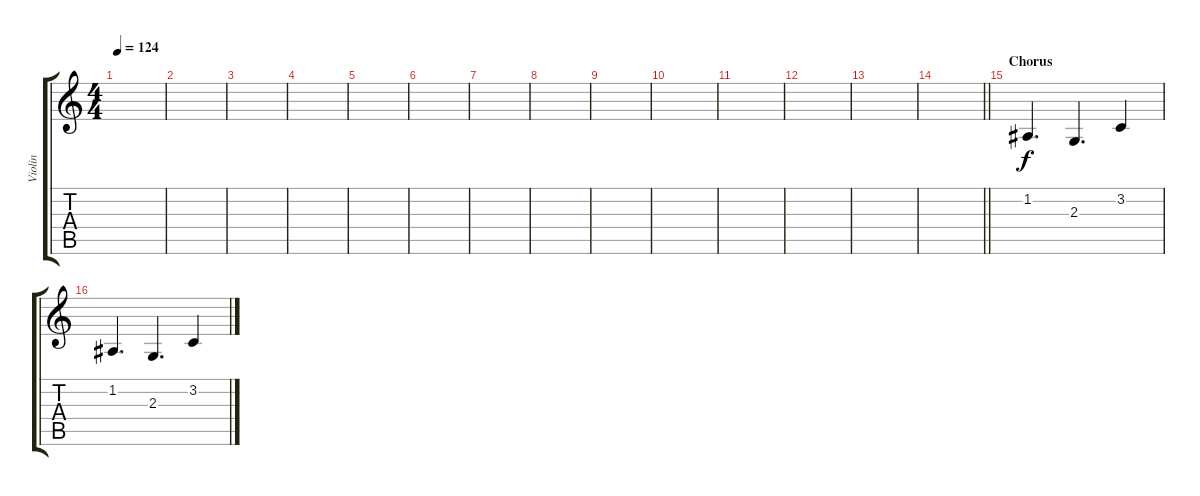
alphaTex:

\track ("Violin" "Violin") {instrument violin}
\staff {score tabs}
\tuning (D4 A3 F3 C3 G2 D2) {hide}
\ts (4 4)
\tempo 124
\clef g2
\ks c
|
|
|
|
|
|
|
|
|
|
|
|
|
\barLineRight lightlight
|
\section ("" "Chorus")
1.2.4{d volume 16} 2.3.4{d} 3.2.4 |
1.2.4{d} 2.3.4{d} 3.2.4
